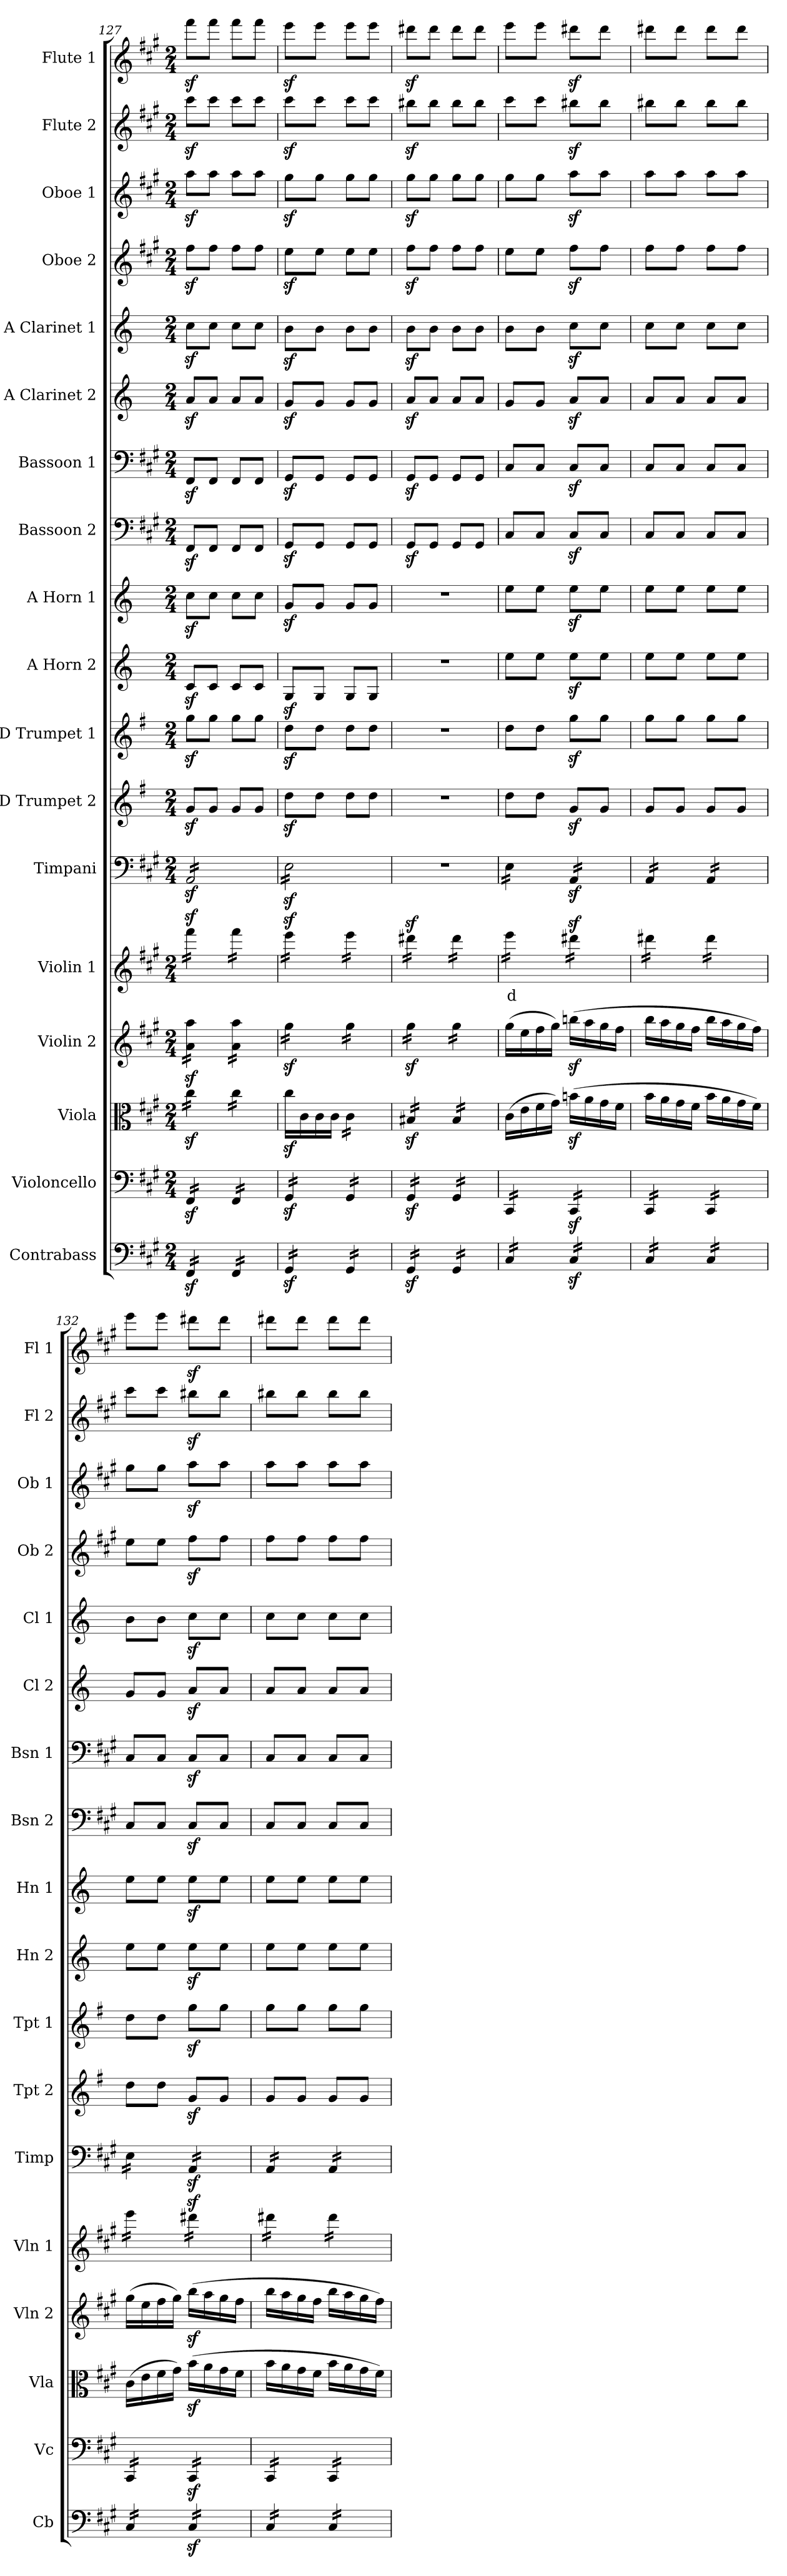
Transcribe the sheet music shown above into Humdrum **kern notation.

**kern	**kern	**kern	**kern	**kern	**text	**kern	**kern	**kern	**kern	**kern	**kern	**kern	**kern	**kern	**kern	**kern	**kern	**kern
*part18	*part17	*part16	*part15	*part14	*part14	*part13	*part12	*part11	*part10	*part9	*part8	*part7	*part6	*part5	*part4	*part3	*part2	*part1
*staff18	*staff17	*staff16	*staff15	*staff14	*staff14	*staff13	*staff12	*staff11	*staff10	*staff9	*staff8	*staff7	*staff6	*staff5	*staff4	*staff3	*staff2	*staff1
*I"Contrabass	*I"Violoncello	*I"Viola	*I"Violin 2	*I"Violin 1	*	*I"Timpani	*I"D Trumpet 2	*I"D Trumpet 1	*I"A Horn 2	*I"A Horn 1	*I"Bassoon 2	*I"Bassoon 1	*I"A Clarinet 2	*I"A Clarinet 1	*I"Oboe 2	*I"Oboe 1	*I"Flute 2	*I"Flute 1
*I'Cb	*I'Vc	*I'Vla	*I'Vln 2	*I'Vln 1	*	*I'Timp	*I'Tpt 2	*I'Tpt 1	*I'Hn 2	*I'Hn 1	*I'Bsn 2	*I'Bsn 1	*I'Cl 2	*I'Cl 1	*I'Ob 2	*I'Ob 1	*I'Fl 2	*I'Fl 1
*clefF4	*clefF4	*clefC3	*clefG2	*clefG2	*	*clefF4	*clefG2	*clefG2	*clefG2	*clefG2	*clefF4	*clefF4	*clefG2	*clefG2	*clefG2	*clefG2	*clefG2	*clefG2
*ITrd7c12	*	*	*	*	*	*	*ITrd-1c-2	*ITrd-1c-2	*ITrd2c3	*ITrd2c3	*	*	*ITrd2c3	*ITrd2c3	*	*	*	*
*k[f#c#g#]	*k[f#c#g#]	*k[f#c#g#]	*k[f#c#g#]	*k[f#c#g#]	*	*k[f#c#g#]	*k[f#c#g#]	*k[f#c#g#]	*k[f#c#g#]	*k[f#c#g#]	*k[f#c#g#]	*k[f#c#g#]	*k[f#c#g#]	*k[f#c#g#]	*k[f#c#g#]	*k[f#c#g#]	*k[f#c#g#]	*k[f#c#g#]
*M2/4	*M2/4	*M2/4	*M2/4	*M2/4	*	*M2/4	*M2/4	*M2/4	*M2/4	*M2/4	*M2/4	*M2/4	*M2/4	*M2/4	*M2/4	*M2/4	*M2/4	*M2/4
=127	=127	=127	=127	=127	=127	=127	=127	=127	=127	=127	=127	=127	=127	=127	=127	=127	=127	=127
*tremolo	*	*	*	*	*	*	*	*	*	*	*	*	*	*	*	*	*	*
*	*tremolo	*	*	*	*	*	*	*	*	*	*	*	*	*	*	*	*	*
*	*	*tremolo	*	*	*	*	*	*	*	*	*	*	*	*	*	*	*	*
*	*	*	*tremolo	*	*	*	*	*	*	*	*	*	*	*	*	*	*	*
*	*	*	*	*tremolo	*	*	*	*	*	*	*	*	*	*	*	*	*	*
*	*	*	*	*	*	*tremolo	*	*	*	*	*	*	*	*	*	*	*	*
16FFF#z</LL	16FF#z</LL	16cc#z<\LL	16a\z< 16aa\z<LL	16fff#z<\LL	.	16AAz</LL	8az</L	8aaz<\L	8Az</L	8az<\L	8FF#z</L	8FF#z</L	8f#z</L	8az<\L	8ff#z<\L	8aaz<\L	8ccc#z<\L	8fff#z<\L
16FFF#z</	16FF#z</	16cc#z<\	16a\z< 16aa\z<	16fff#z<\	.	16AAz</	.	.	.	.	.	.	.	.	.	.	.	.
16FFF#z</	16FF#z</	16cc#z<\	16a\z< 16aa\z<	16fff#z<\	.	16AAz</	8a/J	8aa\J	8A/J	8a\J	8FF#/J	8FF#/J	8f#/J	8a\J	8ff#\J	8aa\J	8ccc#\J	8fff#\J
16FFF#z</JJ	16FF#z</JJ	16cc#z<\JJ	16a\z< 16aa\z<JJ	16fff#z<\JJ	.	16AAz</	.	.	.	.	.	.	.	.	.	.	.	.
16FFF#/LL	16FF#/LL	16cc#\LL	16a\ 16aa\LL	16fff#\LL	.	16AAz</	8a/L	8aa\L	8A/L	8a\L	8FF#/L	8FF#/L	8f#/L	8a\L	8ff#\L	8aa\L	8ccc#\L	8fff#\L
16FFF#/	16FF#/	16cc#\	16a\ 16aa\	16fff#\	.	16AAz</	.	.	.	.	.	.	.	.	.	.	.	.
16FFF#/	16FF#/	16cc#\	16a\ 16aa\	16fff#\	.	16AAz</	8a/J	8aa\J	8A/J	8a\J	8FF#/J	8FF#/J	8f#/J	8a\J	8ff#\J	8aa\J	8ccc#\J	8fff#\J
16FFF#/JJ	16FF#/JJ	16cc#\JJ	16a\ 16aa\JJ	16fff#\JJ	.	16AAz</JJ	.	.	.	.	.	.	.	.	.	.	.	.
*	*	*Xtremolo	*	*	*	*	*	*	*	*	*	*	*	*	*	*	*	*
=128	=128	=128	=128	=128	=128	=128	=128	=128	=128	=128	=128	=128	=128	=128	=128	=128	=128	=128
16GGG#z</LL	16GG#z</LL	16cc#z<\LL	16gg#z<\LL	16eeez<\LL	.	16Ez<\LL	8eez<\L	8eez<\L	8Ez</L	8ez</L	8GG#z</L	8GG#z</L	8ez</L	8g#z<\L	8eez<\L	8gg#z<\L	8ccc#z<\L	8eeez<\L
16GGG#z</	16GG#z</	16c#\	16gg#z<\	16eeez<\	.	16Ez<\	.	.	.	.	.	.	.	.	.	.	.	.
16GGG#z</	16GG#z</	16c#\	16gg#z<\	16eeez<\	.	16Ez<\	8ee\J	8ee\J	8E/J	8e/J	8GG#/J	8GG#/J	8e/J	8g#\J	8ee\J	8gg#\J	8ccc#\J	8eee\J
16GGG#z</JJ	16GG#z</JJ	16c#\JJ	16gg#z<\JJ	16eeez<\JJ	.	16Ez<\	.	.	.	.	.	.	.	.	.	.	.	.
*	*	*tremolo	*	*	*	*	*	*	*	*	*	*	*	*	*	*	*	*
16GGG#/LL	16GG#/LL	16c#\LL	16gg#\LL	16eee\LL	.	16Ez<\	8ee\L	8ee\L	8E/L	8e/L	8GG#/L	8GG#/L	8e/L	8g#\L	8ee\L	8gg#\L	8ccc#\L	8eee\L
16GGG#/	16GG#/	16c#\	16gg#\	16eee\	.	16Ez<\	.	.	.	.	.	.	.	.	.	.	.	.
16GGG#/	16GG#/	16c#\	16gg#\	16eee\	.	16Ez<\	8ee\J	8ee\J	8E/J	8e/J	8GG#/J	8GG#/J	8e/J	8g#\J	8ee\J	8gg#\J	8ccc#\J	8eee\J
16GGG#/JJ	16GG#/JJ	16c#\JJ	16gg#\JJ	16eee\JJ	.	16Ez<\JJ	.	.	.	.	.	.	.	.	.	.	.	.
=129	=129	=129	=129	=129	=129	=129	=129	=129	=129	=129	=129	=129	=129	=129	=129	=129	=129	=129
16GGG#z</LL	16GG#z</LL	16B#Xz</LL	16gg#z<\LL	16ddd#Xz<\LL	.	2r	2r	2r	2r	2r	8GG#z</L	8GG#z</L	8f#z</L	8g#z<\L	8ff#z<\L	8gg#z<\L	8bb#Xz<\L	8ddd#Xz<\L
16GGG#z</	16GG#z</	16B#Xz</	16gg#z<\	16ddd#Xz<\	.	.	.	.	.	.	.	.	.	.	.	.	.	.
16GGG#z</	16GG#z</	16B#Xz</	16gg#z<\	16ddd#Xz<\	.	.	.	.	.	.	8GG#/J	8GG#/J	8f#/J	8g#\J	8ff#\J	8gg#\J	8bb#\J	8ddd#\J
16GGG#z</JJ	16GG#z</JJ	16B#Xz</JJ	16gg#z<\JJ	16ddd#Xz<\JJ	.	.	.	.	.	.	.	.	.	.	.	.	.	.
16GGG#/LL	16GG#/LL	16B#/LL	16gg#\LL	16ddd#\LL	.	.	.	.	.	.	8GG#/L	8GG#/L	8f#/L	8g#\L	8ff#\L	8gg#\L	8bb#\L	8ddd#\L
16GGG#/	16GG#/	16B#/	16gg#\	16ddd#\	.	.	.	.	.	.	.	.	.	.	.	.	.	.
16GGG#/	16GG#/	16B#/	16gg#\	16ddd#\	.	.	.	.	.	.	8GG#/J	8GG#/J	8f#/J	8g#\J	8ff#\J	8gg#\J	8bb#\J	8ddd#\J
16GGG#/JJ	16GG#/JJ	16B#/JJ	16gg#\JJ	16ddd#\JJ	.	.	.	.	.	.	.	.	.	.	.	.	.	.
*	*	*	*Xtremolo	*	*	*	*	*	*	*	*	*	*	*	*	*	*	*
*	*	*Xtremolo	*	*	*	*	*	*	*	*	*	*	*	*	*	*	*	*
=130	=130	=130	=130	=130	=130	=130	=130	=130	=130	=130	=130	=130	=130	=130	=130	=130	=130	=130
!	!	!	!	!	!LO:LY:b:color=#FF0000	!	!	!	!	!	!	!	!	!	!	!	!	!
16CC#/LL	16CC#/LL	(16c#\LL	(16gg#\LL	16eee\LL	d	16E\LL	8ee\L	8ee\L	8cc#\L	8cc#\L	8C#/L	8C#/L	8e/L	8g#\L	8ee\L	8gg#\L	8ccc#\L	8eee\L
16CC#/	16CC#/	16e\	16ee\	16eee\	.	16E\	.	.	.	.	.	.	.	.	.	.	.	.
16CC#/	16CC#/	16f#\	16ff#\	16eee\	.	16E\	8ee\J	8ee\J	8cc#\J	8cc#\J	8C#/J	8C#/J	8e/J	8g#\J	8ee\J	8gg#\J	8ccc#\J	8eee\J
16CC#/JJ	16CC#/JJ	16g#\JJ)	16gg#\JJ)	16eee\JJ	.	16E\JJ	.	.	.	.	.	.	.	.	.	.	.	.
16CC#z</LL	16CC#z</LL	(16bnz<\LL	(16bbnz<\LL	16ddd#Xz<\LL	.	16AAz</LL	8az</L	8aaz<\L	8cc#z<\L	8cc#z<\L	8C#z</L	8C#z</L	8f#z</L	8az<\L	8ff#z<\L	8aaz<\L	8bb#Xz<\L	8ddd#Xz<\L
16CC#z</	16CC#z</	16a\	16aa\	16ddd#Xz<\	.	16AAz</	.	.	.	.	.	.	.	.	.	.	.	.
16CC#z</	16CC#z</	16g#\	16gg#\	16ddd#Xz<\	.	16AAz</	8a/J	8aa\J	8cc#\J	8cc#\J	8C#/J	8C#/J	8f#/J	8a\J	8ff#\J	8aa\J	8bb#\J	8ddd#\J
16CC#z</JJ	16CC#z</JJ	16f#\JJ	16ff#\JJ	16ddd#Xz<\JJ	.	16AAz</JJ	.	.	.	.	.	.	.	.	.	.	.	.
=131	=131	=131	=131	=131	=131	=131	=131	=131	=131	=131	=131	=131	=131	=131	=131	=131	=131	=131
16CC#/LL	16CC#/LL	16b\LL	16bb\LL	16ddd#X\LL	.	16AA/LL	8a/L	8aa\L	8cc#\L	8cc#\L	8C#/L	8C#/L	8f#/L	8a\L	8ff#\L	8aa\L	8bb#X\L	8ddd#X\L
16CC#/	16CC#/	16a\	16aa\	16ddd#X\	.	16AA/	.	.	.	.	.	.	.	.	.	.	.	.
16CC#/	16CC#/	16g#\	16gg#\	16ddd#X\	.	16AA/	8a/J	8aa\J	8cc#\J	8cc#\J	8C#/J	8C#/J	8f#/J	8a\J	8ff#\J	8aa\J	8bb#\J	8ddd#\J
16CC#/JJ	16CC#/JJ	16f#\JJ	16ff#\JJ	16ddd#X\JJ	.	16AA/JJ	.	.	.	.	.	.	.	.	.	.	.	.
16CC#/LL	16CC#/LL	16b\LL	16bb\LL	16ddd#\LL	.	16AA/LL	8a/L	8aa\L	8cc#\L	8cc#\L	8C#/L	8C#/L	8f#/L	8a\L	8ff#\L	8aa\L	8bb#\L	8ddd#\L
16CC#/	16CC#/	16a\	16aa\	16ddd#\	.	16AA/	.	.	.	.	.	.	.	.	.	.	.	.
16CC#/	16CC#/	16g#\	16gg#\	16ddd#\	.	16AA/	8a/J	8aa\J	8cc#\J	8cc#\J	8C#/J	8C#/J	8f#/J	8a\J	8ff#\J	8aa\J	8bb#\J	8ddd#\J
16CC#/JJ	16CC#/JJ	16f#\JJ)	16ff#\JJ)	16ddd#\JJ	.	16AA/JJ	.	.	.	.	.	.	.	.	.	.	.	.
!!LO:PB:g=z
=132	=132	=132	=132	=132	=132	=132	=132	=132	=132	=132	=132	=132	=132	=132	=132	=132	=132	=132
16CC#/LL	16CC#/LL	(16c#\LL	(16gg#\LL	16eee\LL	.	16E\LL	8ee\L	8ee\L	8cc#\L	8cc#\L	8C#/L	8C#/L	8e/L	8g#\L	8ee\L	8gg#\L	8ccc#\L	8eee\L
16CC#/	16CC#/	16e\	16ee\	16eee\	.	16E\	.	.	.	.	.	.	.	.	.	.	.	.
16CC#/	16CC#/	16f#\	16ff#\	16eee\	.	16E\	8ee\J	8ee\J	8cc#\J	8cc#\J	8C#/J	8C#/J	8e/J	8g#\J	8ee\J	8gg#\J	8ccc#\J	8eee\J
16CC#/JJ	16CC#/JJ	16g#\JJ)	16gg#\JJ)	16eee\JJ	.	16E\JJ	.	.	.	.	.	.	.	.	.	.	.	.
16CC#z</LL	16CC#z</LL	(16bz<\LL	(16bbz<\LL	16ddd#Xz<\LL	.	16AAz</LL	8az</L	8aaz<\L	8cc#z<\L	8cc#z<\L	8C#z</L	8C#z</L	8f#z</L	8az<\L	8ff#z<\L	8aaz<\L	8bb#Xz<\L	8ddd#Xz<\L
16CC#z</	16CC#z</	16a\	16aa\	16ddd#Xz<\	.	16AAz</	.	.	.	.	.	.	.	.	.	.	.	.
16CC#z</	16CC#z</	16g#\	16gg#\	16ddd#Xz<\	.	16AAz</	8a/J	8aa\J	8cc#\J	8cc#\J	8C#/J	8C#/J	8f#/J	8a\J	8ff#\J	8aa\J	8bb#\J	8ddd#\J
16CC#z</JJ	16CC#z</JJ	16f#\JJ	16ff#\JJ	16ddd#Xz<\JJ	.	16AAz</JJ	.	.	.	.	.	.	.	.	.	.	.	.
=133	=133	=133	=133	=133	=133	=133	=133	=133	=133	=133	=133	=133	=133	=133	=133	=133	=133	=133
16CC#/LL	16CC#/LL	16b\LL	16bb\LL	16ddd#X\LL	.	16AA/LL	8a/L	8aa\L	8cc#\L	8cc#\L	8C#/L	8C#/L	8f#/L	8a\L	8ff#\L	8aa\L	8bb#X\L	8ddd#X\L
16CC#/	16CC#/	16a\	16aa\	16ddd#X\	.	16AA/	.	.	.	.	.	.	.	.	.	.	.	.
16CC#/	16CC#/	16g#\	16gg#\	16ddd#X\	.	16AA/	8a/J	8aa\J	8cc#\J	8cc#\J	8C#/J	8C#/J	8f#/J	8a\J	8ff#\J	8aa\J	8bb#\J	8ddd#\J
16CC#/JJ	16CC#/JJ	16f#\JJ	16ff#\JJ	16ddd#X\JJ	.	16AA/JJ	.	.	.	.	.	.	.	.	.	.	.	.
16CC#/LL	16CC#/LL	16b\LL	16bb\LL	16ddd#\LL	.	16AA/LL	8a/L	8aa\L	8cc#\L	8cc#\L	8C#/L	8C#/L	8f#/L	8a\L	8ff#\L	8aa\L	8bb#\L	8ddd#\L
16CC#/	16CC#/	16a\	16aa\	16ddd#\	.	16AA/	.	.	.	.	.	.	.	.	.	.	.	.
16CC#/	16CC#/	16g#\	16gg#\	16ddd#\	.	16AA/	8a/J	8aa\J	8cc#\J	8cc#\J	8C#/J	8C#/J	8f#/J	8a\J	8ff#\J	8aa\J	8bb#\J	8ddd#\J
16CC#/JJ	16CC#/JJ	16f#\JJ)	16ff#\JJ)	16ddd#\JJ	.	16AA/JJ	.	.	.	.	.	.	.	.	.	.	.	.
*	*	*	*	*	*	*Xtremolo	*	*	*	*	*	*	*	*	*	*	*	*
*	*	*	*	*Xtremolo	*	*	*	*	*	*	*	*	*	*	*	*	*	*
*	*Xtremolo	*	*	*	*	*	*	*	*	*	*	*	*	*	*	*	*	*
*Xtremolo	*	*	*	*	*	*	*	*	*	*	*	*	*	*	*	*	*	*
=	=	=	=	=	=	=	=	=	=	=	=	=	=	=	=	=	=	=
*-	*-	*-	*-	*-	*-	*-	*-	*-	*-	*-	*-	*-	*-	*-	*-	*-	*-	*-
